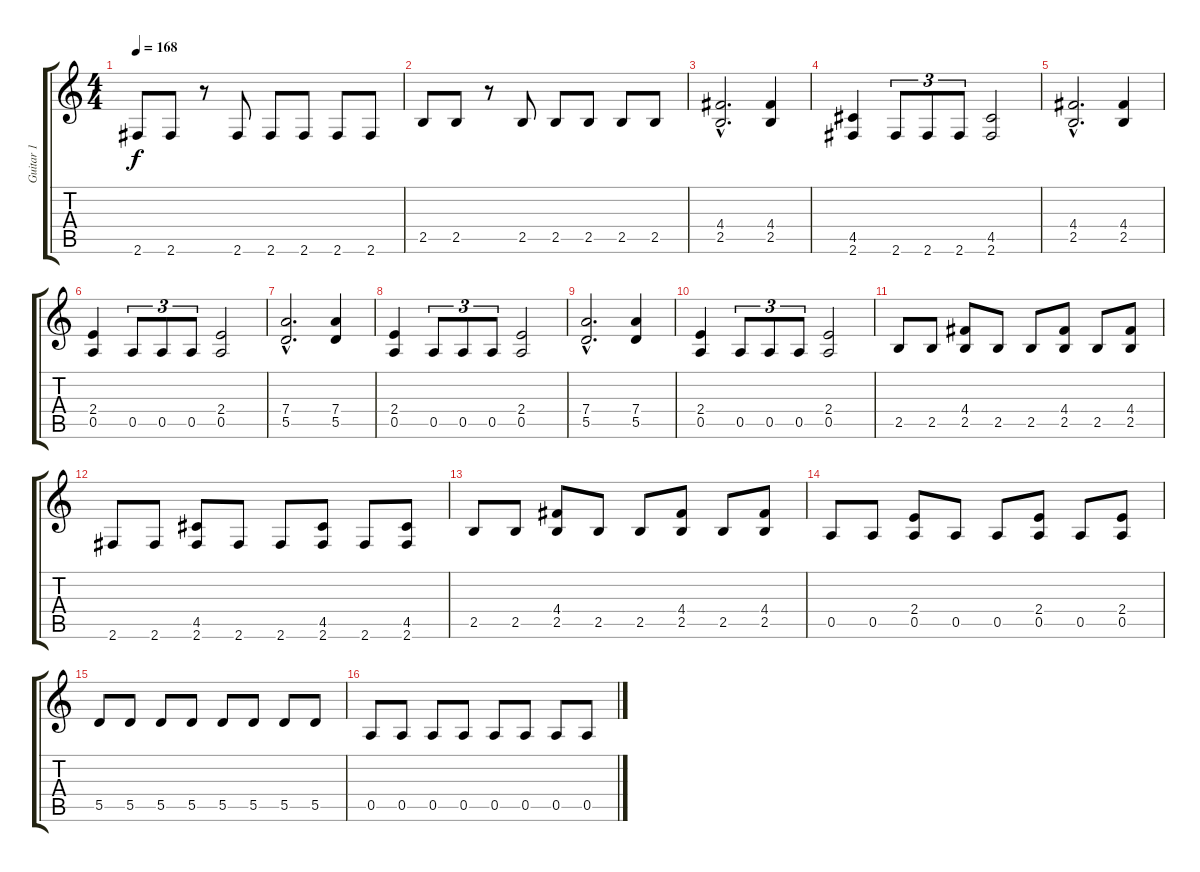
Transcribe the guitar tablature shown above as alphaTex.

\track ("Guitar 1" "Guitar 1") {instrument overdrivenguitar}
\staff {score tabs}
\tuning (E4 B3 G3 D3 A2 E2) {hide}
\ts (4 4)
\tempo 168
\clef g2
\ks c
2.6.8{dy f} 2.6.8 r.8 2.6.8 2.6.8 2.6.8 2.6.8 2.6.8 |
2.5.8 2.5.8 r.8 2.5.8 2.5.8 2.5.8 2.5.8 2.5.8 |
\section ("" "")
(4.4{hac} 2.5{hac}).2{d} (4.4 2.5).4 |
(4.5 2.6).4 2.6.8{tu (3 2)} 2.6.8{tu (3 2)} 2.6.8{tu (3 2)} (4.5 2.6).2 |
(4.4{hac} 2.5{hac}).2{d} (4.4 2.5).4 |
(2.4 0.5).4 0.5.8{tu (3 2)} 0.5.8{tu (3 2)} 0.5.8{tu (3 2)} (2.4 0.5).2 |
(7.4{hac} 5.5{hac}).2{d} (7.4 5.5).4 |
(2.4 0.5).4 0.5.8{tu (3 2)} 0.5.8{tu (3 2)} 0.5.8{tu (3 2)} (2.4 0.5).2 |
(7.4{hac} 5.5{hac}).2{d} (7.4 5.5).4 |
(2.4 0.5).4 0.5.8{tu (3 2)} 0.5.8{tu (3 2)} 0.5.8{tu (3 2)} (2.4 0.5).2 |
\section ("" "")
2.5.8 2.5.8 (4.4 2.5).8 2.5.8 2.5.8 (4.4 2.5).8 2.5.8 (4.4 2.5).8 |
2.6.8 2.6.8 (4.5 2.6).8 2.6.8 2.6.8 (4.5 2.6).8 2.6.8 (4.5 2.6).8 |
2.5.8 2.5.8 (4.4 2.5).8 2.5.8 2.5.8 (4.4 2.5).8 2.5.8 (4.4 2.5).8 |
0.5.8 0.5.8 (2.4 0.5).8 0.5.8 0.5.8 (2.4 0.5).8 0.5.8 (2.4 0.5).8 |
5.5.8 5.5.8 5.5.8 5.5.8 5.5.8 5.5.8 5.5.8 5.5.8 |
0.5.8 0.5.8 0.5.8 0.5.8 0.5.8 0.5.8 0.5.8 0.5.8
